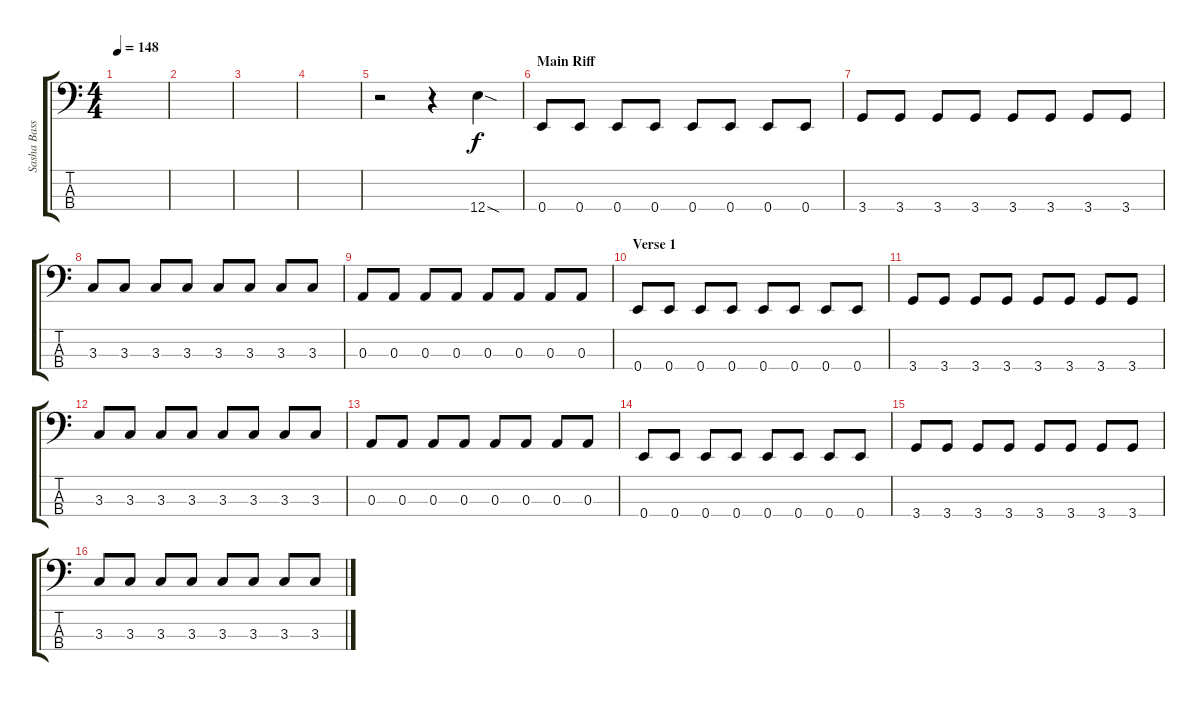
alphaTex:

\track ("Sasha Bass" "Sasha Bass") {instrument electricbasspick}
\staff {score tabs}
\tuning (G2 D2 A1 E1) {hide}
\ts (4 4)
\tempo 148
\clef f4
\ks c
|
|
|
|
r.2 r.4 12.4{sod}.4 |
\section ("" "Main Riff")
0.4.8 0.4.8 0.4.8 0.4.8 0.4.8 0.4.8 0.4.8 0.4.8 |
3.4.8 3.4.8 3.4.8 3.4.8 3.4.8 3.4.8 3.4.8 3.4.8 |
3.3.8 3.3.8 3.3.8 3.3.8 3.3.8 3.3.8 3.3.8 3.3.8 |
0.3.8 0.3.8 0.3.8 0.3.8 0.3.8 0.3.8 0.3.8 0.3.8 |
\section ("" "Verse 1")
0.4.8 0.4.8 0.4.8 0.4.8 0.4.8 0.4.8 0.4.8 0.4.8 |
3.4.8 3.4.8 3.4.8 3.4.8 3.4.8 3.4.8 3.4.8 3.4.8 |
3.3.8 3.3.8 3.3.8 3.3.8 3.3.8 3.3.8 3.3.8 3.3.8 |
0.3.8 0.3.8 0.3.8 0.3.8 0.3.8 0.3.8 0.3.8 0.3.8 |
0.4.8 0.4.8 0.4.8 0.4.8 0.4.8 0.4.8 0.4.8 0.4.8 |
3.4.8 3.4.8 3.4.8 3.4.8 3.4.8 3.4.8 3.4.8 3.4.8 |
3.3.8 3.3.8 3.3.8 3.3.8 3.3.8 3.3.8 3.3.8 3.3.8
